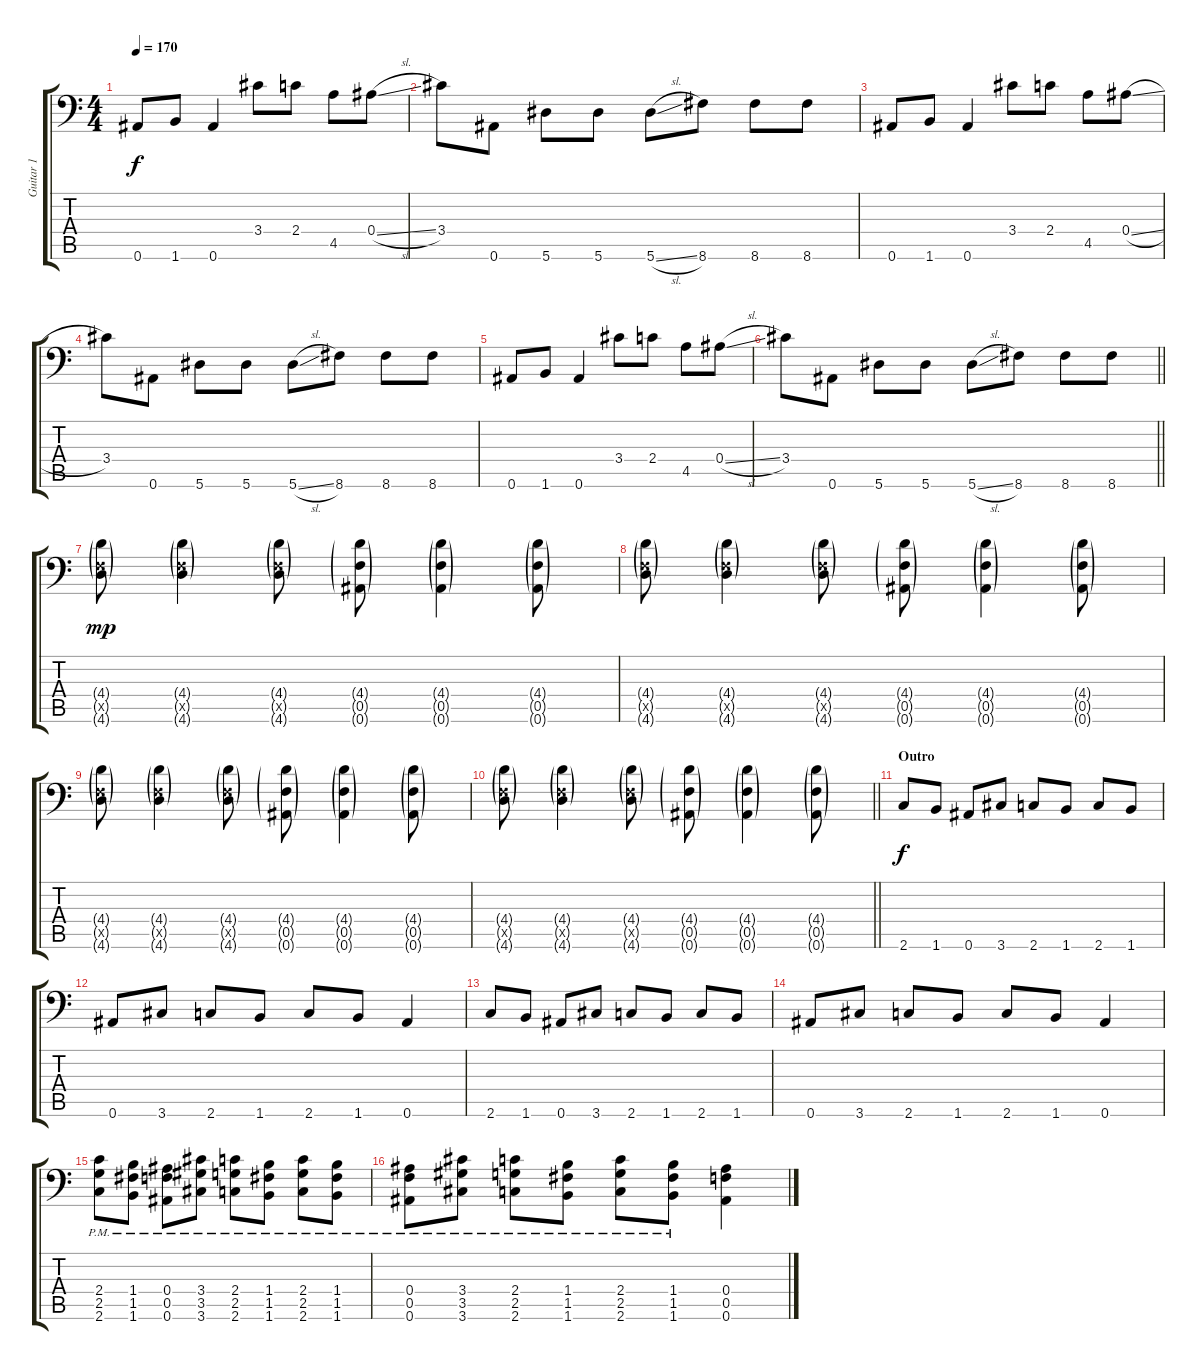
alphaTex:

\track ("Guitar 1" "Guitar 1") {instrument distortionguitar}
\staff {score tabs}
\tuning (C4 G3 Eb3 Bb2 F2 Bb1) {hide}
\ts (4 4)
\tempo 170
\clef f4
\ks c
0.6.8{dy f} 1.6.8 0.6.4 3.4.8 2.4.8 4.5.8 0.4{sl}.8 |
3.4.8 0.6.8 5.6.8 5.6.8 5.6{sl}.8 8.6.8 8.6.8 8.6.8 |
0.6.8 1.6.8 0.6.4 3.4.8 2.4.8 4.5.8 0.4{sl}.8 |
3.4.8 0.6.8 5.6.8 5.6.8 5.6{sl}.8 8.6.8 8.6.8 8.6.8 |
0.6.8 1.6.8 0.6.4 3.4.8 2.4.8 4.5.8 0.4{sl}.8 |
\barLineRight lightlight
3.4.8 0.6.8 5.6.8 5.6.8 5.6{sl}.8 8.6.8 8.6.8 8.6.8 |
\section ("" "")
(4.4{g} 0.5{g x} 4.6{g}).8{dy mp} (4.4{g} 0.5{g x} 4.6{g}).4 (4.4{g} 0.5{g x} 4.6{g}).8 (4.4{g} 0.5{g} 0.6{g}).8 (4.4{g} 0.5{g} 0.6{g}).4 (4.4{g} 0.5{g} 0.6{g}).8 |
(4.4{g} 0.5{g x} 4.6{g}).8 (4.4{g} 0.5{g x} 4.6{g}).4 (4.4{g} 0.5{g x} 4.6{g}).8 (4.4{g} 0.5{g} 0.6{g}).8 (4.4{g} 0.5{g} 0.6{g}).4 (4.4{g} 0.5{g} 0.6{g}).8 |
(4.4{g} 0.5{g x} 4.6{g}).8 (4.4{g} 0.5{g x} 4.6{g}).4 (4.4{g} 0.5{g x} 4.6{g}).8 (4.4{g} 0.5{g} 0.6{g}).8 (4.4{g} 0.5{g} 0.6{g}).4 (4.4{g} 0.5{g} 0.6{g}).8 |
\barLineRight lightlight
(4.4{g} 0.5{g x} 4.6{g}).8 (4.4{g} 0.5{g x} 4.6{g}).4 (4.4{g} 0.5{g x} 4.6{g}).8 (4.4{g} 0.5{g} 0.6{g}).8 (4.4{g} 0.5{g} 0.6{g}).4 (4.4{g} 0.5{g} 0.6{g}).8 |
\section ("" "Outro")
2.6.8{dy f} 1.6.8 0.6.8 3.6.8 2.6.8 1.6.8 2.6.8 1.6.8 |
0.6.8 3.6.8 2.6.8 1.6.8 2.6.8 1.6.8 0.6.4 |
2.6.8 1.6.8 0.6.8 3.6.8 2.6.8 1.6.8 2.6.8 1.6.8 |
0.6.8 3.6.8 2.6.8 1.6.8 2.6.8 1.6.8 0.6.4 |
(2.4{pm} 2.5{pm} 2.6{pm}).8 (1.4{pm} 1.5{pm} 1.6{pm}).8 (0.4{pm} 0.5{pm} 0.6{pm}).8 (3.4{pm} 3.5{pm} 3.6{pm}).8 (2.4{pm} 2.5{pm} 2.6{pm}).8 (1.4{pm} 1.5{pm} 1.6{pm}).8 (2.4{pm} 2.5{pm} 2.6{pm}).8 (1.4{pm} 1.5{pm} 1.6{pm}).8 |
(0.4{pm} 0.5{pm} 0.6{pm}).8 (3.4{pm} 3.5{pm} 3.6{pm}).8 (2.4{pm} 2.5{pm} 2.6{pm}).8 (1.4{pm} 1.5{pm} 1.6{pm}).8 (2.4{pm} 2.5{pm} 2.6{pm}).8 (1.4{pm} 1.5{pm} 1.6{pm}).8 (0.4 0.5 0.6).4
